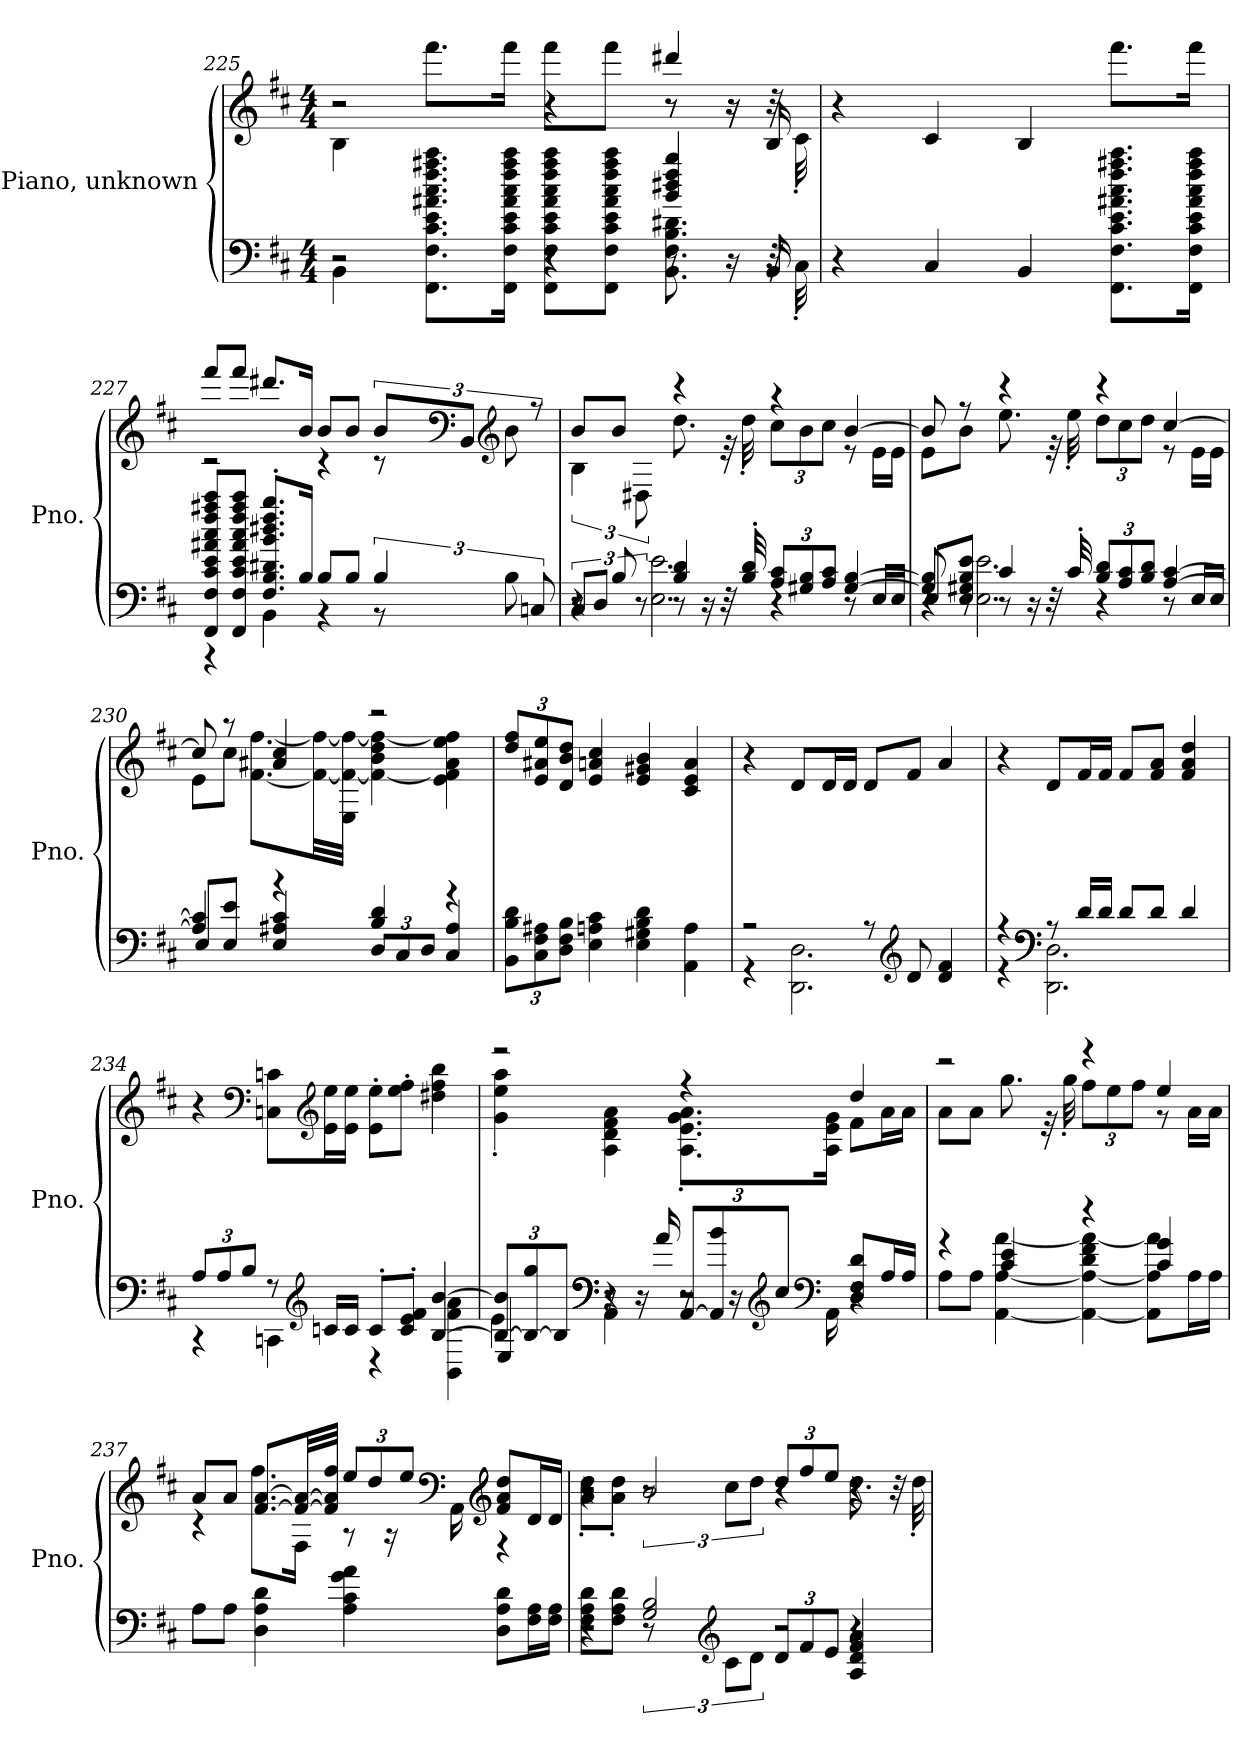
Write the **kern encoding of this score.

**kern	**kern
*part1	*part1
*staff2	*staff1
*I"Piano, unknown	*
*I'Pno.	*
!!LO:LB:g=z
*clefF4	*clefG2
*k[f#c#]	*k[f#c#]
*M4/4	*M4/4
=225	=225
*^	*^
*	*^	*	*^
2r	4BB\	2r	2r	4B\	2r
.	8.FF#\ 8.F#\ 8.c#\ 8.e\ 8.a#X\ 8.cc#\ 8.ff#\ 8.aa#X\ 8.ccc#\L	.	.	8.fff#\L	.
.	16FF#\ 16F#\ 16c#\ 16e\ 16a#\ 16cc#\ 16ff#\ 16aa#\ 16ccc#\Jk	.	.	16fff#\Jk	.
4r	8FF#\ 8F#\ 8c#\ 8e\ 8a#\ 8cc#\ 8ff#\ 8aa#\ 8ccc#\L	4r	4r	8fff#\L	4r
.	8FF#\ 8F#\ 8c#\ 8e\ 8a#\ 8cc#\ 8ff#\ 8aa#\ 8ccc#\J	.	.	8fff#\J	.
4b/ 4dd#X/ 4ff#/ 4bb/	8.BB\ 8.F#\ 8.B\ 8.d#X\	8r	4ddd#X/	8r	8r
.	.	16r	.	16r	16r
.	32r	16BB/	.	32r	16B/
.	32C#'\	.	.	32c#'\	.
*v	*v	*v	*	*	*
*	*v	*v	*v
=226	=226
4r	4r
4C#/	4c#/
4BB/	4B/
8.FF#\ 8.F#\ 8.c#\ 8.e\ 8.a#X\ 8.cc#\ 8.ff#\ 8.aa#X\ 8.ccc#\L	8.fff#\L
16FF#\ 16F#\ 16c#\ 16e\ 16a#\ 16cc#\ 16ff#\ 16aa#\ 16ccc#\Jk	16fff#\Jk
=227	=227
*^	*^
8FF#/ 8F#/ 8c#/ 8e/ 8a#X/ 8cc#/ 8ff#/ 8aa#X/ 8ccc#/L	4r	8fff#/L	2r
8FF#/ 8F#/ 8c#/ 8e/ 8a#/ 8cc#/ 8ff#/ 8aa#/ 8ccc#/J	.	8fff#/J	.
8.F#/' 8.B/' 8.d#X/' 8.b/' 8.dd#X/' 8.ff#/' 8.bb/'L	4BB\	8.ddd#X/L	.
16B/Jk	.	16b/Jk	.
8B/L	4r	8b/L	4r
8B/J	.	8b/J	.
6B/	8r	12b/L	8r
*	*	*clefF4	*
.	.	12BB/J	.
*	*	*clefG2	*
.	8B\	.	8b\
12Cn/	.	12r	.
!!LO:LB:g=z	!!
=228	=228	=228	=228
*	*^	*	*
8r	4r	12C#/L	8b/L	6B\
.	.	12D/J	.	.
8B/	.	.	8b/J	.
.	.	12r	.	12D#X\
4B/ 4d/	2.E\ 2.e\	8r	4r	8.dd\
.	.	16r	.	.
.	.	32r	.	32r
.	.	32B/' 32d/'	.	32dd'\
*	*	*Xbrackettup	*	*Xbrackettup
4r	.	12A/ 12c#/L	4r	12cc#\L
.	.	12G#X/ 12B/	.	12b\
.	.	12A/ 12c#/J	.	12cc#\J
[4G#/ [4B/	.	8r	[4b/	8r
.	.	16E/LL	.	16e\LL
.	.	16E/JJ	.	16e\JJ
=229	=229	=229	=229	=229
8G#/] 8B/]	4r	8E/L	8b/]	8e\L
8r	.	8E/ 8G#X/ 8B/ 8e/J	8r	8b\J
4c#/	2.E\ 2.e\	8r	4r	8.ee\
.	.	16r	.	.
.	.	32r	.	32r
.	.	32c#'/	.	32ee'\
4r	.	12B/ 12d/L	4r	12dd\L
.	.	12A/ 12c#/	.	12cc#\
.	.	12B/ 12d/J	.	12dd\J
[4A/ [4c#/	.	8r	[4cc#/	8r
.	.	16E/LL	.	16e\LL
.	.	16E/JJ	.	16e\JJ
*	*v	*v	*	*
!!LO:LB:g=z	!!
=230	=230	=230	=230
4A/] 4c#/]	8E/L	8cc#/]	8e\L
.	8E/ 8e/J	8r	8cc#\J
4r	4E/ 4A#X/ 4c#/	4a#X/ 4cc#/	[8.f#\ [8.ff#\L
.	.	.	32f#\_ 32ff#\_LL
.	.	.	32E\ 32f#\_ 32ff#\_JJJ
4B/ 4d/	12D/L	2r	4f#\_ 4b\ 4dd\ 4ff#\_
.	12C#/	.	.
.	12D/J	.	.
4r	4C#/ 4A#/	.	4e\ 4f#\] 4a#\ 4ee\ 4ff#\]
*v	*v	*	*
*	*v	*v
=231	=231
12BB\ 12B\ 12d\L	12dd/ 12ff#/L
12C#\ 12F#\ 12A#X\	12e/ 12a#X/ 12ee/
12D\ 12F#\ 12B\J	12d/ 12b/ 12dd/J
4E\ 4An\ 4c#\	4e/ 4an/ 4cc#/
4E\ 4G#X\ 4B\ 4d\	4e/ 4g#X/ 4b/
4AA\ 4A\	4c#/ 4e/ 4a/
=232	=232
*^	*
2r	4r	4r
.	2.DD\ 2.D\	8d/L
.	.	16d/L
.	.	16d/JJ
8r	.	8d/L
*clefG2	*	*
8d/	.	8f#/J
4d/ 4f#/	.	4a/
=233	=233	=233
4r	4r	4r
*clefF4	*	*
8r	2.DD\ 2.D\	8d/L
16d/LL	.	16f#/L
16d/JJ	.	16f#/JJ
8d/L	.	8f#/L
8d/J	.	8f#/ 8a/J
4d/	.	4f#/ 4a/ 4dd/
!!LO:LB:g=z
=234	=234	=234
12A/L	4r	4r
12A/	.	.
12B/J	.	.
*	*	*clefF4
8r	4CCn\	8Cn\ 8cn\L
*clefG2	*	*clefG2
16cn/LL	.	16e\ 16ee\L
16c/JJ	.	16e\ 16ee\JJ
8c'/L	4r	8e\' 8ee\'L
8c/' 8e/' 8f#/'J	.	8ee\' 8ff#\'J
[4B/ [4b/	4BB\ 4f#\ 4a\	4dd#X\ 4ff#\ 4bb\
=235	=235	=235
*	*^	*^
12B/_ 12b/]L	4e\	4E/	2r	4g\' 4ee\' 4aa\'
12B/_ 12gg/	.	.	.	.
12B/J]	.	.	.	.
*clefF4	*	*	*	*
8r	4AA\	4r	.	4A\ 4d\ 4f#\ 4a\
16r	.	.	.	.
16a/	.	.	.	.
[12AA/L	8r	2r	4r	8.A\' 8.e\' 8.g\' 8.a\'L
12AA/] 12b/	.	.	.	.
.	16r	.	.	.
*clefG2	*	*	*	*
12cc#/J	.	.	.	.
*clefF4	*	*	*	*
.	16AA\	.	.	16A\ 16e\ 16g\Jk
8D/ 8F#/ 8d/L	4r	.	4dd/	8f#\L
16A/L	.	.	.	16a\L
16A/JJ	.	.	.	16a\JJ
*	*v	*v	*	*
!!LO:PB:g=z	!!
=236	=236	=236	=236
4r	8A\L	2r	8a\L
.	8A\J	.	8a\J
4c#/ 4e/	[4AA\ [4A\ [4a\	.	8.gg\
.	.	.	32r
.	.	.	32gg'\
4r	4AA\_ 4A\_ 4d\ 4f#\ 4a\_	4r	12ff#\L
.	.	.	12ee\
.	.	.	12ff#\J
4c#/ 4g/	8AA\] 8A\] 8a\]L	4ee/	8r
.	16A\L	.	16a\LL
.	16A\JJ	.	16a\JJ
*v	*v	*	*
=237	=237	=237
8A\L	8a/L	4r
8A\J	8a/J	.
4D\ 4A\ 4d\	[8.f#/ [8.a/L	8.ff#\L
.	32f#/_ 32a/_LL	16F#\Jk
.	32f#/] 32a/] 32ff#/JJJ	.
4A\ 4c#\ 4g\ 4a\	12ee/L	8r
.	12dd/	.
.	.	16r
.	12ee/J	.
*	*clefF4	*
.	.	16AA\
*	*clefG2	*
8D\ 8A\ 8d\L	8f#/ 8a/ 8dd/L	4r
16F#\ 16A\L	16d/L	.
16F#\ 16A\JJ	16d/JJ	.
=238	=238	=238
*^	*	*^
*	*^	*	*	*
2r	8F#\ 8A\ 8d\L	4r	2r	8a\' 8dd\'L	4r
.	8F#\ 8A\ 8d\J	.	.	8a\' 8dd\'J	.
*	*brackettup	*	*	*brackettup	*
.	12r	2G/ 2B/	.	12r	2b/
*clefG2	*	*	*	*	*
.	12c#\L	.	.	12cc#\L	.
.	12d\J	.	.	12dd\J	.
*Xbrackettup	*	*	*Xbrackettup	*	*
12d/L	2r	.	12dd/L	4r	.
12f#/	.	.	12ff#/	.	.
12e/J	.	.	12ee/J	.	.
4A/ 4d/ 4f#/ 4a/	.	4r	4r	8.dd\	4r
.	.	.	.	32r	.
.	.	.	.	32dd'\	.
*v	*v	*v	*	*	*
*	*v	*v	*v
=	=
*-	*-
